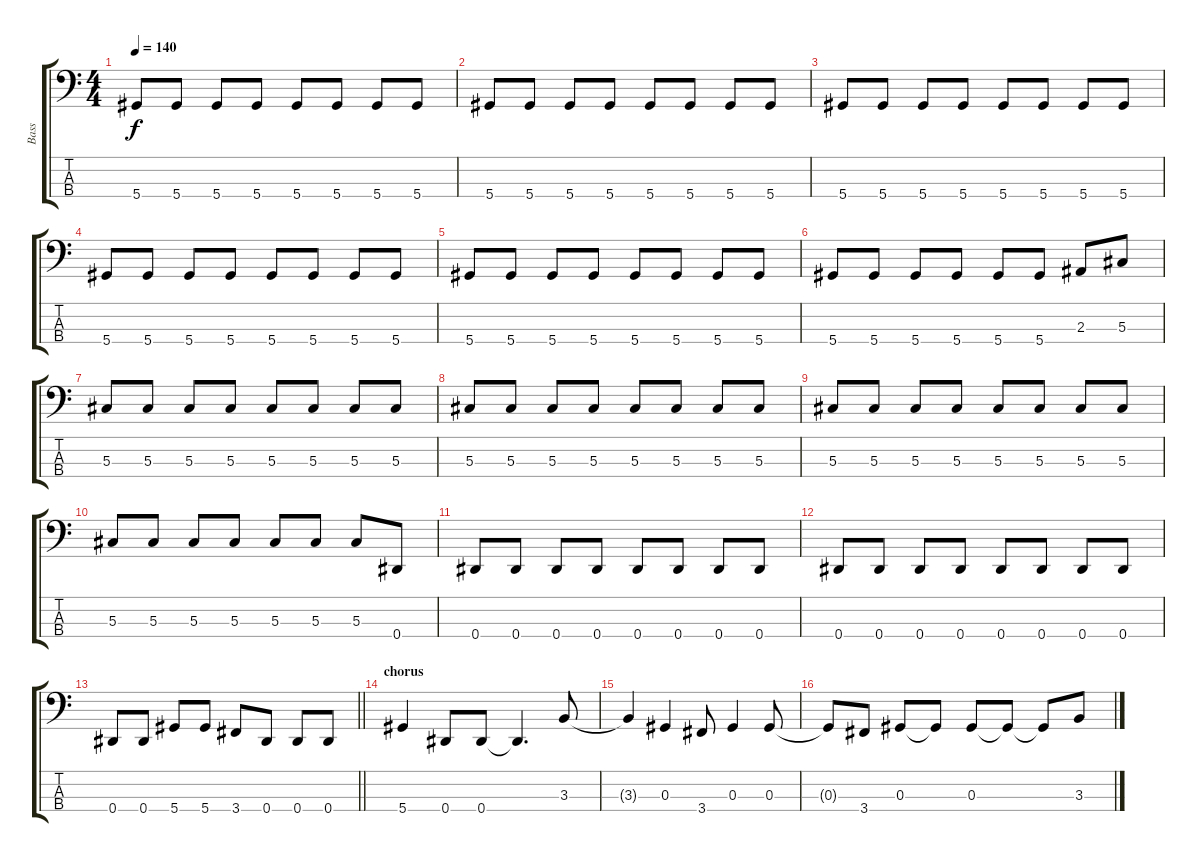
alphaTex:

\track ("Bass" "Bass") {instrument electricbassfinger}
\staff {score tabs}
\tuning (Gb2 Db2 Ab1 Eb1) {hide}
\ts (4 4)
\tempo 140
\clef f4
\ks c
5.4.8{dy f} 5.4.8 5.4.8 5.4.8 5.4.8 5.4.8 5.4.8 5.4.8 |
5.4.8 5.4.8 5.4.8 5.4.8 5.4.8 5.4.8 5.4.8 5.4.8 |
5.4.8 5.4.8 5.4.8 5.4.8 5.4.8 5.4.8 5.4.8 5.4.8 |
5.4.8 5.4.8 5.4.8 5.4.8 5.4.8 5.4.8 5.4.8 5.4.8 |
5.4.8 5.4.8 5.4.8 5.4.8 5.4.8 5.4.8 5.4.8 5.4.8 |
5.4.8 5.4.8 5.4.8 5.4.8 5.4.8 5.4.8 2.3.8 5.3.8 |
5.3.8 5.3.8 5.3.8 5.3.8 5.3.8 5.3.8 5.3.8 5.3.8 |
5.3.8 5.3.8 5.3.8 5.3.8 5.3.8 5.3.8 5.3.8 5.3.8 |
5.3.8 5.3.8 5.3.8 5.3.8 5.3.8 5.3.8 5.3.8 5.3.8 |
5.3.8 5.3.8 5.3.8 5.3.8 5.3.8 5.3.8 5.3.8 0.4.8 |
0.4.8 0.4.8 0.4.8 0.4.8 0.4.8 0.4.8 0.4.8 0.4.8 |
0.4.8 0.4.8 0.4.8 0.4.8 0.4.8 0.4.8 0.4.8 0.4.8 |
\barLineRight lightlight
0.4.8 0.4.8 5.4.8 5.4.8 3.4.8 0.4.8 0.4.8 0.4.8 |
\section ("" "chorus")
5.4.4 0.4.8 0.4.8 0.4{t}.4{d} 3.3.8 |
3.3{t}.4 0.3.4 3.4.8 0.3.4 0.3.8 |
0.3{t}.8 3.4.8 0.3.8 0.3{t}.8 0.3.8 0.3{t}.8 0.3{t}.8 3.3.8
